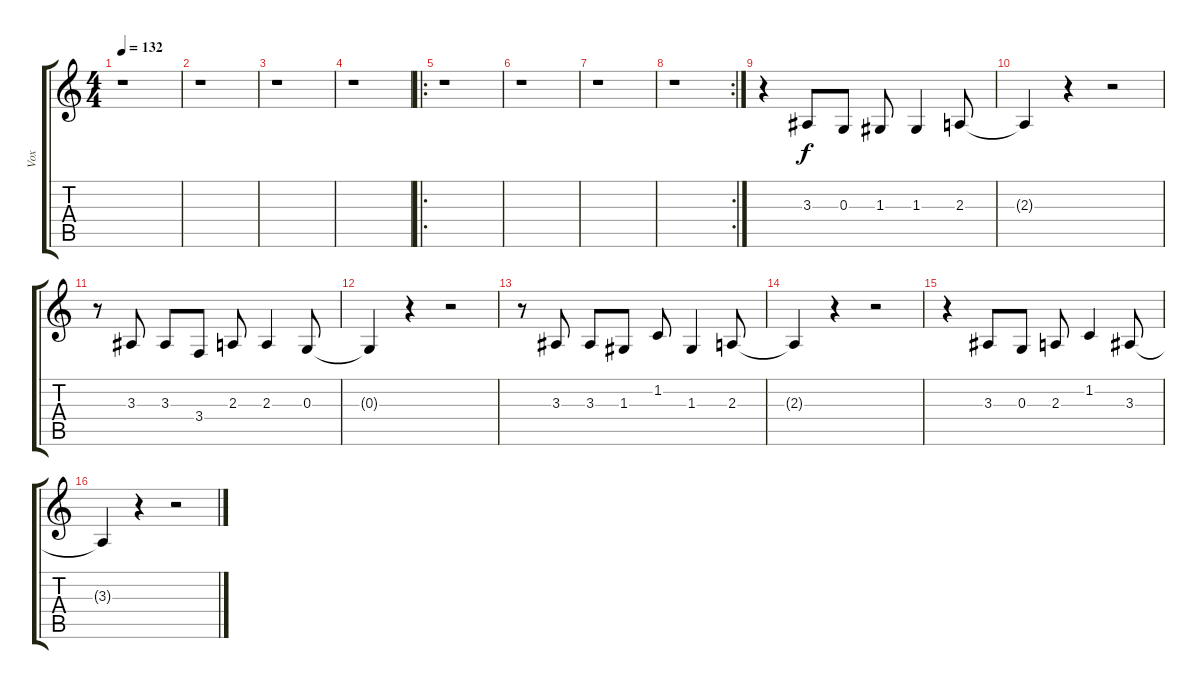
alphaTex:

\track ("Vox" "Vox") {instrument drawbarorgan}
\staff {score tabs}
\tuning (E4 B3 G3 D3 A2 E2) {hide}
\ts (4 4)
\tempo 132
\clef g2
\ks c
r.1{dy f instrument drawbarorgan} |
r.1 |
r.1 |
r.1 |
\ro
r.1 |
r.1 |
r.1 |
\rc 2
r.1 |
r.4 3.3.8 0.3.8 1.3.8 1.3.4 2.3.8 |
2.3{t}.4 r.4 r.2 |
r.8 3.3.8 3.3.8 3.4.8 2.3.8 2.3.4 0.3.8 |
0.3{t}.4 r.4 r.2 |
r.8 3.3.8 3.3.8 1.3.8 1.2.8 1.3.4 2.3.8 |
2.3{t}.4 r.4 r.2 |
r.4 3.3.8 0.3.8 2.3.8 1.2.4 3.3.8 |
3.3{t}.4 r.4 r.2
